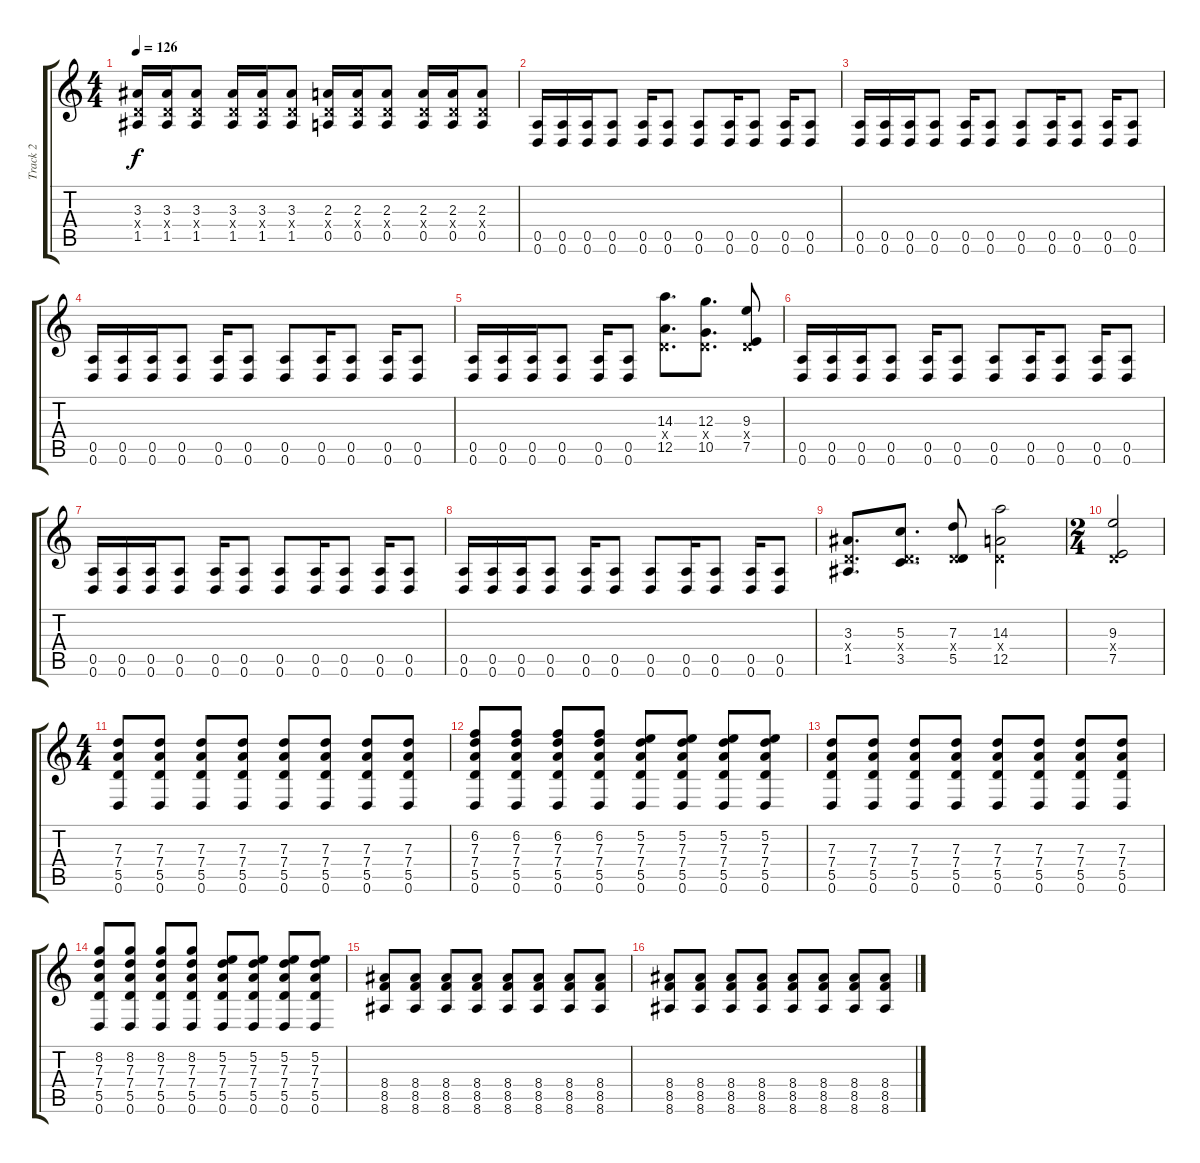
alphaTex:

\track ("Track 2" "Track 2") {instrument overdrivenguitar}
\staff {score tabs}
\tuning (E4 B3 G3 D3 A2 D2) {hide}
\ts (4 4)
\tempo 126
\clef g2
\ks c
(3.3 0.4{x} 1.5).16{dy f} (3.3 0.4{x} 1.5).16 (3.3 0.4{x} 1.5).8 (3.3 0.4{x} 1.5).16 (3.3 0.4{x} 1.5).16 (3.3 0.4{x} 1.5).8 (2.3 0.4{x} 0.5).16 (2.3 0.4{x} 0.5).16 (2.3 0.4{x} 0.5).8 (2.3 0.4{x} 0.5).16 (2.3 0.4{x} 0.5).16 (2.3 0.4{x} 0.5).8 |
(0.5 0.6).16 (0.5 0.6).16 (0.5 0.6).16 (0.5 0.6).8 (0.5 0.6).16 (0.5 0.6).8 (0.5 0.6).8 (0.5 0.6).16 (0.5 0.6).8 (0.5 0.6).16 (0.5 0.6).8 |
(0.5 0.6).16 (0.5 0.6).16 (0.5 0.6).16 (0.5 0.6).8 (0.5 0.6).16 (0.5 0.6).8 (0.5 0.6).8 (0.5 0.6).16 (0.5 0.6).8 (0.5 0.6).16 (0.5 0.6).8 |
(0.5 0.6).16 (0.5 0.6).16 (0.5 0.6).16 (0.5 0.6).8 (0.5 0.6).16 (0.5 0.6).8 (0.5 0.6).8 (0.5 0.6).16 (0.5 0.6).8 (0.5 0.6).16 (0.5 0.6).8 |
(0.5 0.6).16 (0.5 0.6).16 (0.5 0.6).16 (0.5 0.6).8 (0.5 0.6).16 (0.5 0.6).8 (14.3 0.4{x} 12.5).8{d} (12.3 0.4{x} 10.5).8{d} (9.3 0.4{x} 7.5).8 |
(0.5 0.6).16 (0.5 0.6).16 (0.5 0.6).16 (0.5 0.6).8 (0.5 0.6).16 (0.5 0.6).8 (0.5 0.6).8 (0.5 0.6).16 (0.5 0.6).8 (0.5 0.6).16 (0.5 0.6).8 |
(0.5 0.6).16 (0.5 0.6).16 (0.5 0.6).16 (0.5 0.6).8 (0.5 0.6).16 (0.5 0.6).8 (0.5 0.6).8 (0.5 0.6).16 (0.5 0.6).8 (0.5 0.6).16 (0.5 0.6).8 |
(0.5 0.6).16 (0.5 0.6).16 (0.5 0.6).16 (0.5 0.6).8 (0.5 0.6).16 (0.5 0.6).8 (0.5 0.6).8 (0.5 0.6).16 (0.5 0.6).8 (0.5 0.6).16 (0.5 0.6).8 |
(3.3 0.4{x} 1.5).8{d} (5.3 0.4{x} 3.5).8{d} (7.3 0.4{x} 5.5).8 (14.3 0.4{x} 12.5).2 |
\ts (2 4)
(9.3 0.4{x} 7.5).2 |
\ts (4 4)
(7.3 7.4 5.5 0.6).8 (7.3 7.4 5.5 0.6).8 (7.3 7.4 5.5 0.6).8 (7.3 7.4 5.5 0.6).8 (7.3 7.4 5.5 0.6).8 (7.3 7.4 5.5 0.6).8 (7.3 7.4 5.5 0.6).8 (7.3 7.4 5.5 0.6).8 |
(6.2 7.3 7.4 5.5 0.6).8 (6.2 7.3 7.4 5.5 0.6).8 (6.2 7.3 7.4 5.5 0.6).8 (6.2 7.3 7.4 5.5 0.6).8 (5.2 7.3 7.4 5.5 0.6).8 (5.2 7.3 7.4 5.5 0.6).8 (5.2 7.3 7.4 5.5 0.6).8 (5.2 7.3 7.4 5.5 0.6).8 |
(7.3 7.4 5.5 0.6).8 (7.3 7.4 5.5 0.6).8 (7.3 7.4 5.5 0.6).8 (7.3 7.4 5.5 0.6).8 (7.3 7.4 5.5 0.6).8 (7.3 7.4 5.5 0.6).8 (7.3 7.4 5.5 0.6).8 (7.3 7.4 5.5 0.6).8 |
(8.2 7.3 7.4 5.5 0.6).8 (8.2 7.3 7.4 5.5 0.6).8 (8.2 7.3 7.4 5.5 0.6).8 (8.2 7.3 7.4 5.5 0.6).8 (5.2 7.3 7.4 5.5 0.6).8 (5.2 7.3 7.4 5.5 0.6).8 (5.2 7.3 7.4 5.5 0.6).8 (5.2 7.3 7.4 5.5 0.6).8 |
(8.4 8.5 8.6).8 (8.4 8.5 8.6).8 (8.4 8.5 8.6).8 (8.4 8.5 8.6).8 (8.4 8.5 8.6).8 (8.4 8.5 8.6).8 (8.4 8.5 8.6).8 (8.4 8.5 8.6).8 |
(8.4 8.5 8.6).8 (8.4 8.5 8.6).8 (8.4 8.5 8.6).8 (8.4 8.5 8.6).8 (8.4 8.5 8.6).8 (8.4 8.5 8.6).8 (8.4 8.5 8.6).8 (8.4 8.5 8.6).8
